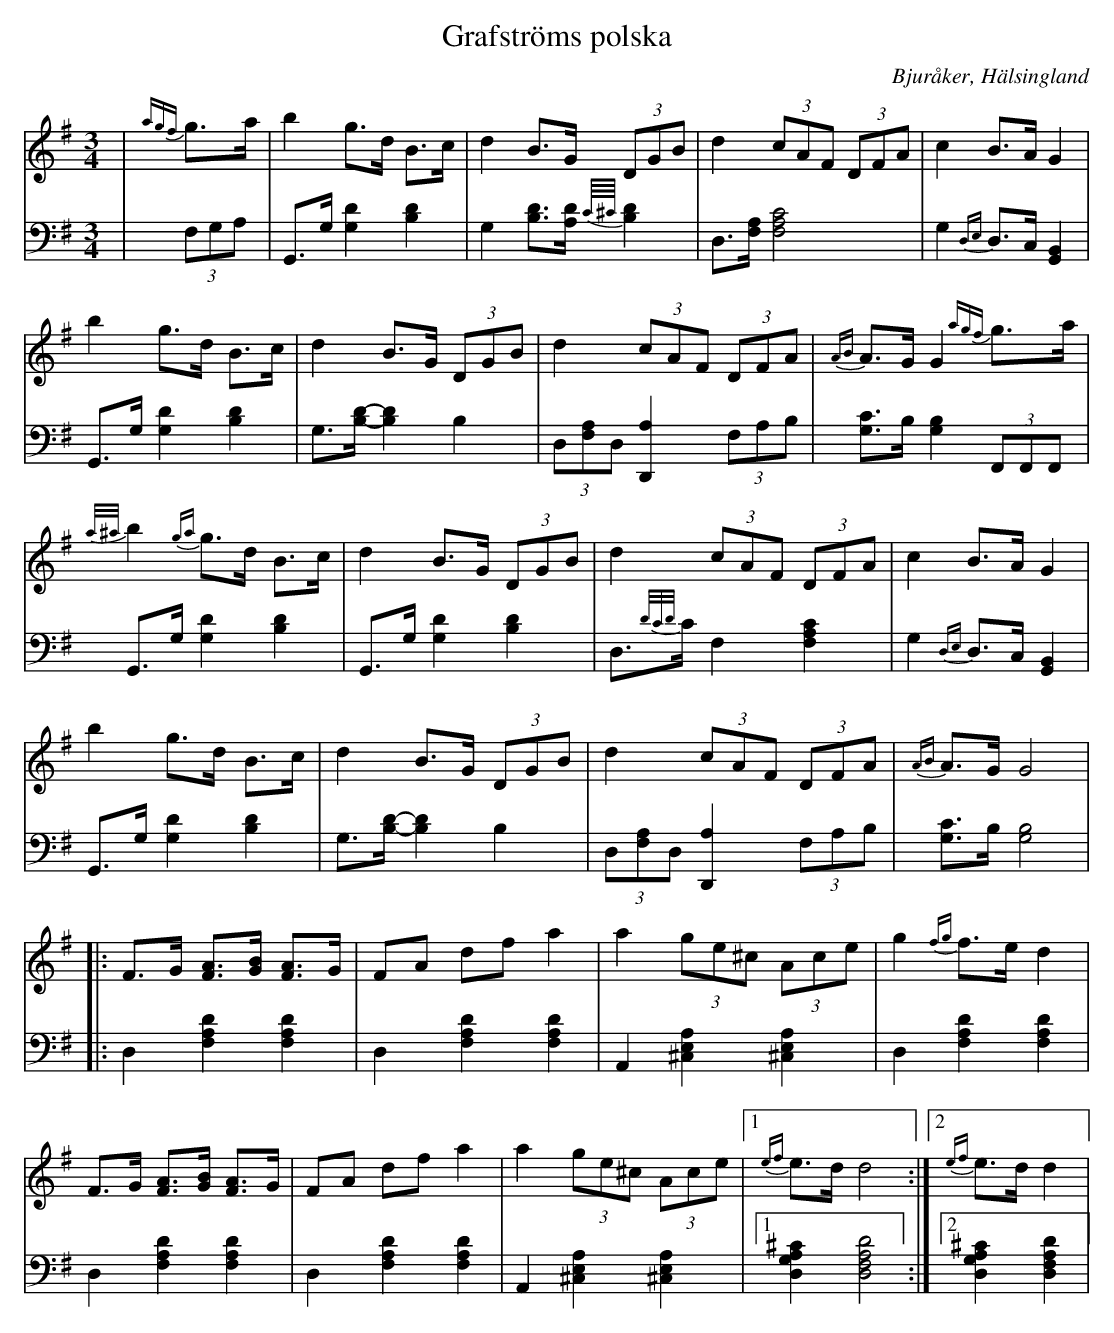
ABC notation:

X:1
T: Grafströms polska
O: Bjuråker, Hälsingland
M: 3/4
L: 1/8
K: G
V:1
V:2
V: 1
|{agf}g>a|b2 g>d B>c|d2 B>G (3DGB|d2 (3cAF (3DFA|c2 B>A G2|
b2 g>d B>c|d2 B>G (3DGB|d2 (3cAF (3DFA|{AB}A>G G2 {agf}g>a|
{a/^a/}b2 {ga}g>d B>c|d2 B>G (3DGB|d2 (3cAF (3DFA|c2 B>A G2|
b2 g>d B>c|d2 B>G (3DGB|d2 (3cAF (3DFA|{AB}A>G G4|
|:F>G [FA]>[GB] [FA]>G |FA df a2 |a2 (3ge^c (3Ace |g2 {fg}f>e d2 |
F>G [FA]>[GB] [FA]>G |FA df a2 |a2 (3ge^c (3Ace |1 {ef}e>d d4:|2 {ef}e>d d2|
V:2 clef=bass
|(3F,G,A, | G,,>G, [G,2D2] [B,2D2]|G,2 [B,D]>[A,D] {C//^C//}[B,D]2|D,>[F,A,] [F,4A,4C4]| G,2 {D,E,}D,>C, [G,,2B,,2]|
 G,,>G, [G,2D2] [B,2D2]|G,>[B,D]-[B,2D2] B,2|(3D,[F,A,]D, [D,,2A,2] (3F,A,B,| [G,C]>B, [G,2B,2](3F,,F,,F,,|
G,,>G, [G,2D2] [B,2D2]|G,,>G, [G,2D2] [B,2D2]|D,>{D/C/D/}C F,2 [F,2A,2C2]| G,2 {D,E,}D,>C, [G,,2B,,2]|
 G,,>G, [G,2D2] [B,2D2]|G,>[B,D]-[B,2D2] B,2|(3D,[F,A,]D, [D,,2A,2] (3F,A,B,| [G,C]>B, [G,4B,4]|
|:D,2 [F,2A,2D2] [F,2A,2D2]|D,2 [F,2A,2D2] [F,2A,2D2]| A,,2 [^C,2E,2A,2] [^C,2E,2A,2]|D,2 [F,2A,2D2] [F,2A,2D2] |
D,2 [F,2A,2D2] [F,2A,2D2] | D,2 [F,2A,2D2] [F,2A,2D2] | A,,2 [^C,2E,2A,2] [^C,2E,2A,2]|1 [D,2G,2A,2^C2] [D,4F,4A,4D4]:|2 [D,2G,2A,2^C2] [D,2F,2A,2D2]|
